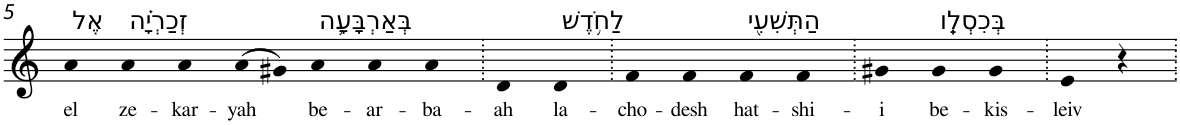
**kern	**text
*part1	*part1
*staff1	*staff1
*I"Piano	*
*I'Pno	*
!!LO:PB:g=z
*clefG2	*
*k[]	*
=5	=5
!LO:TX:a:t=אֶל	!
!	!LO:LY:b
4a	el
!LO:TX:a:t=זְכַרְיָ֗ה	!
!	!LO:LY:b
4a	ze-
!	!LO:LY:b
4a	-kar-
!	!LO:LY:b
(>8a	-yah
8g#X)	.
!LO:TX:a:t=בְּאַרְבָּעָ֛ה	!
!	!LO:LY:b
4a	be-
!	!LO:LY:b
4a	-ar-
!	!LO:LY:b
4a	-ba-
=6.	=6.
!	!LO:LY:b
4d	-ah
!LO:TX:a:t=לַחֹ֥דֶשׁ	!
!	!LO:LY:b
4d	la-
=7.	=7.
!	!LO:LY:b
4f	-cho-
!	!LO:LY:b
4f	-desh
!LO:TX:a:t=הַתְּשִׁעִ֖י	!
!	!LO:LY:b
4f	hat-
!	!LO:LY:b
4f	-shi-
=8.	=8.
!	!LO:LY:b
4g#X	-i
!LO:TX:a:t=בְּכִסְלֵֽו	!
!	!LO:LY:b
4g#	be-
!	!LO:LY:b
4g#	-kis-
=9.	=9.
!	!LO:LY:b
4e	-leiv
4r	.
=.	=.
*-	*-
